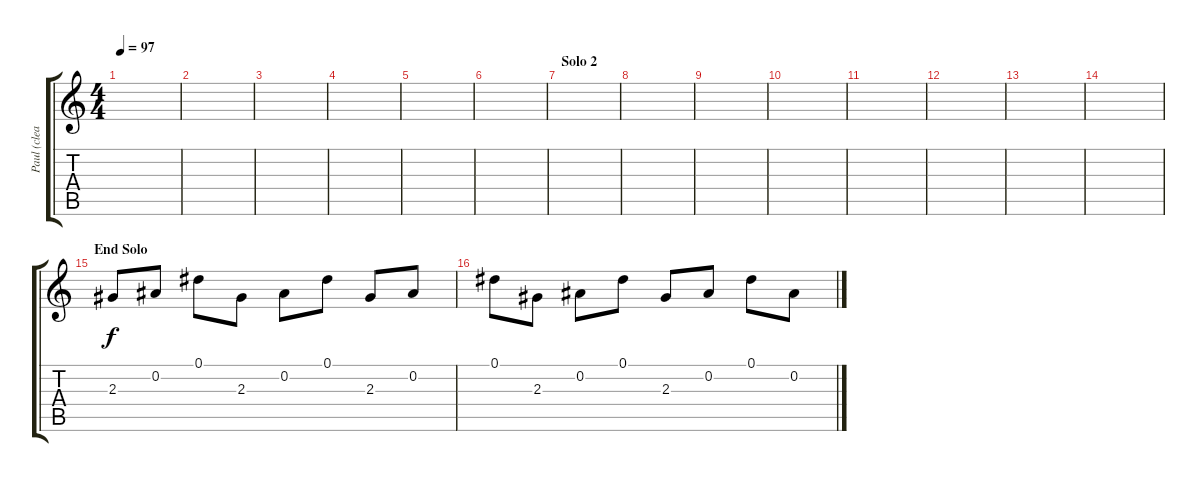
\track ("Paul (clean)" "Paul (clea") {instrument electricguitarclean}
\staff {score tabs}
\tuning (Eb4 Bb3 Gb3 Db3 Ab2 Eb2) {hide}
\ts (4 4)
\tempo 97
\clef g2
\ks c
|
|
|
|
|
|
\section ("" "Solo 2")
|
|
|
|
|
|
|
|
\section ("" "End Solo")
2.3.8 0.2.8 0.1.8 2.3.8 0.2.8 0.1.8 2.3.8 0.2.8 |
0.1.8 2.3.8 0.2.8 0.1.8 2.3.8 0.2.8 0.1.8 0.2.8
